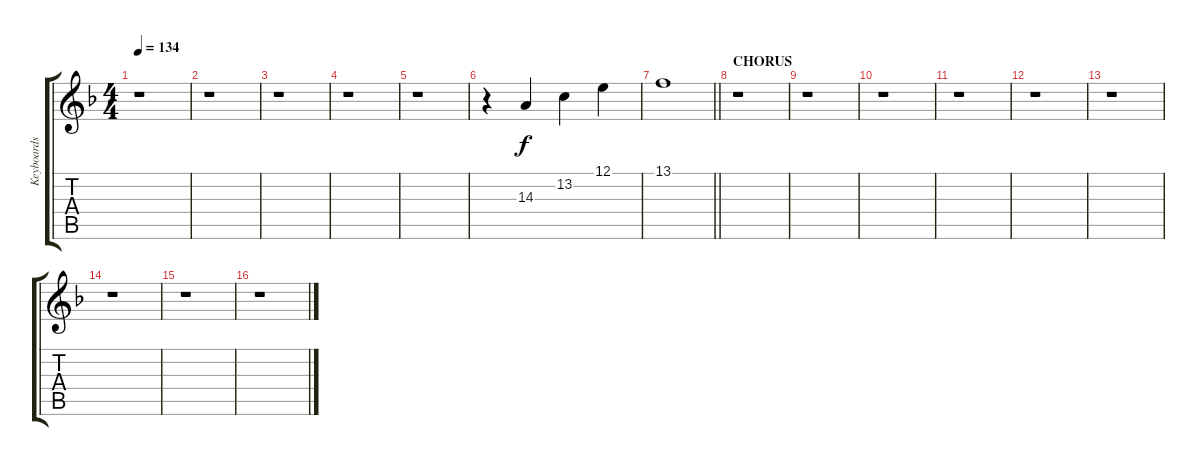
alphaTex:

\track ("Keyboards" "Keyboards") {instrument drawbarorgan}
\staff {score tabs}
\tuning (E4 B3 G3 D3 A2 E2) {hide}
\ts (4 4)
\tempo 134
\clef g2
\ks f
r.1{dy f} |
r.1 |
r.1 |
r.1 |
r.1 |
r.4 14.3.4 13.2.4 12.1.4 |
\barLineRight lightlight
13.1.1 |
\section ("" "CHORUS")
r.1 |
r.1 |
r.1 |
r.1 |
r.1 |
r.1 |
r.1 |
r.1 |
r.1
